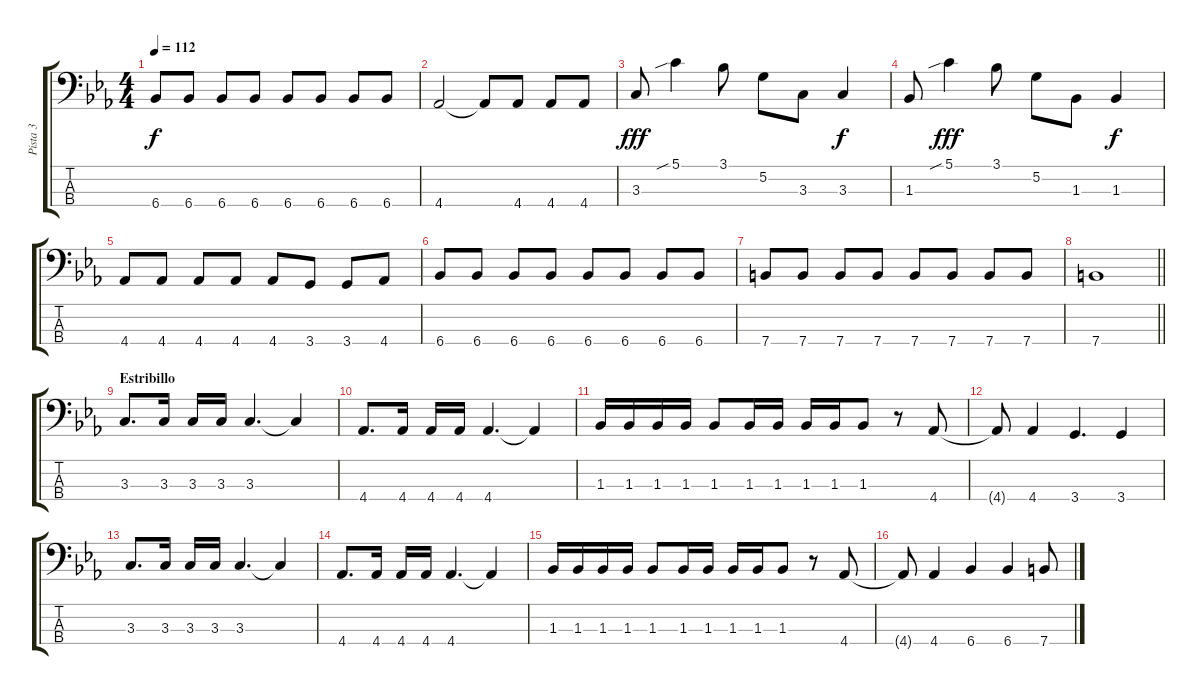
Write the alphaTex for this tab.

\track ("Pista 3" "Pista 3") {instrument electricbassfinger}
\staff {score tabs}
\tuning (G2 D2 A1 E1) {hide}
\ts (4 4)
\tempo 112
\clef f4
\ks cminor
6.4.8{dy f} 6.4.8 6.4.8 6.4.8 6.4.8 6.4.8 6.4.8 6.4.8 |
4.4.2 4.4{t}.8 4.4.8 4.4.8 4.4.8 |
3.3.8{dy fff} 5.1{sib}.4 3.1.8 5.2.8 3.3.8 3.3.4{dy f} |
1.3.8 5.1{sib}.4{dy fff} 3.1.8 5.2.8 1.3.8 1.3.4{dy f} |
4.4.8 4.4.8 4.4.8 4.4.8 4.4.8 3.4.8 3.4.8 4.4.8 |
6.4.8 6.4.8 6.4.8 6.4.8 6.4.8 6.4.8 6.4.8 6.4.8 |
7.4.8 7.4.8 7.4.8 7.4.8 7.4.8 7.4.8 7.4.8 7.4.8 |
\barLineRight lightlight
7.4.1 |
\section ("" "Estribillo")
3.3.8{d} 3.3.16 3.3.16 3.3.16 3.3.4{d} 3.3{t}.4 |
4.4.8{d} 4.4.16 4.4.16 4.4.16 4.4.4{d} 4.4{t}.4 |
1.3.16 1.3.16 1.3.16 1.3.16 1.3.8 1.3.16 1.3.16 1.3.16 1.3.16 1.3.8 r.8 4.4.8 |
4.4{t}.8 4.4.4 3.4.4{d} 3.4.4 |
3.3.8{d} 3.3.16 3.3.16 3.3.16 3.3.4{d} 3.3{t}.4 |
4.4.8{d} 4.4.16 4.4.16 4.4.16 4.4.4{d} 4.4{t}.4 |
1.3.16 1.3.16 1.3.16 1.3.16 1.3.8 1.3.16 1.3.16 1.3.16 1.3.16 1.3.8 r.8 4.4.8 |
4.4{t}.8 4.4.4 6.4.4 6.4.4 7.4.8
